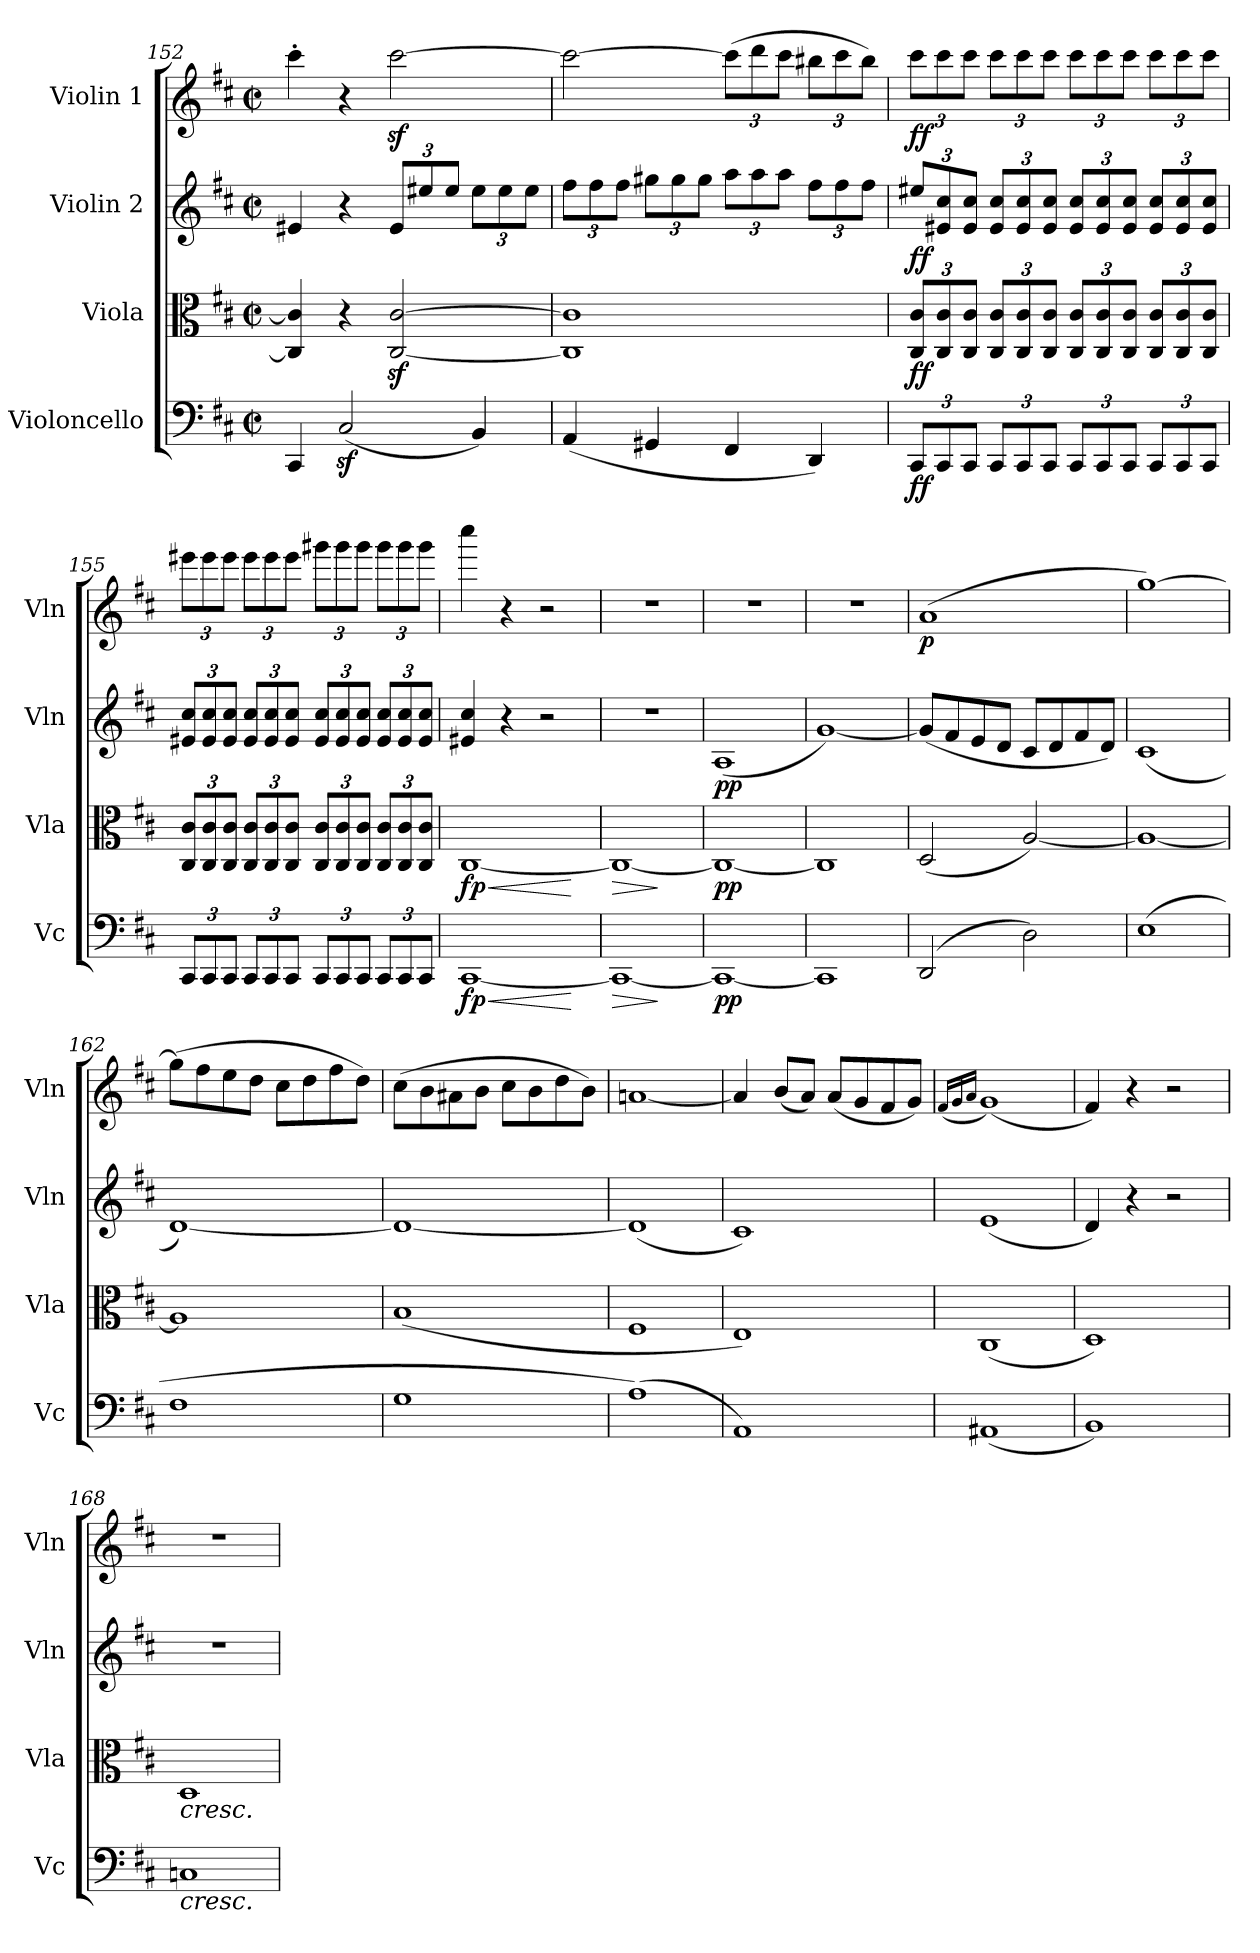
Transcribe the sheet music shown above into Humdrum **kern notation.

**kern	**dynam	**kern	**dynam	**kern	**dynam	**kern	**dynam
*part4	*part4	*part3	*part3	*part2	*part2	*part1	*part1
*staff4	*staff4	*staff3	*staff3	*staff2	*staff2	*staff1	*staff1
*I"Violoncello	*	*I"Viola	*	*I"Violin 2	*	*I"Violin 1	*
*I'Vc	*	*I'Vla	*	*I'Vln	*	*I'Vln	*
!!LO:PB:g=z
*clefF4	*	*clefC3	*	*clefG2	*	*clefG2	*
*k[f#c#]	*	*k[f#c#]	*	*k[f#c#]	*	*k[f#c#]	*
*M2/2	*	*M2/2	*	*M2/2	*	*M2/2	*
*met(c|)	*	*met(c|)	*	*met(c|)	*	*met(c|)	*
=152	=152	=152	=152	=152	=152	=152	=152
4CC#/	.	4C#/] 4c#/]	.	4e#X/	.	4ccc#'\	.
(2C#z</	.	4r	.	4r	.	4r	.
*	*	*	*	*Xbrackettup	*	*	*
.	.	[2C#/z< [2c#/z<	.	12e#/L	.	[2ccc#z<\	.
.	.	.	.	12ee#X/	.	.	.
.	.	.	.	12ee#/J	.	.	.
4BB/)	.	.	.	12ee#\L	.	.	.
.	.	.	.	12ee#\	.	.	.
.	.	.	.	12ee#\J	.	.	.
=153	=153	=153	=153	=153	=153	=153	=153
(4AA/	.	1C#] 1c#]	.	12ff#\L	.	2ccc#\_	.
.	.	.	.	12ff#\	.	.	.
.	.	.	.	12ff#\J	.	.	.
4GG#X/	.	.	.	12gg#X\L	.	.	.
.	.	.	.	12gg#\	.	.	.
.	.	.	.	12gg#\J	.	.	.
4FF#/	.	.	.	12aa\L	.	(12ccc#\L]	.
.	.	.	.	12aa\	.	12ddd\	.
.	.	.	.	12aa\J	.	12ccc#\J	.
*	*	*	*	*	*	*Xbrackettup	*
4DD/)	.	.	.	12ff#\L	.	12bb#X\L	.
.	.	.	.	12ff#\	.	12ccc#\	.
.	.	.	.	12ff#\J	.	12bb#\J)	.
=154	=154	=154	=154	=154	=154	=154	=154
*Xbrackettup	*	*Xbrackettup	*	*	*	*	*
!	!LO:DY:b	!	!LO:DY:b	!	!LO:DY:b	!	!LO:DY:b
12CC#/L	ff	12C#/ 12c#/L	ff	12ee#X/L	ff	12ccc#\L	ff
12CC#/	.	12C#/ 12c#/	.	12e#X/ 12cc#/	.	12ccc#\	.
12CC#/J	.	12C#/ 12c#/J	.	12e#/ 12cc#/J	.	12ccc#\J	.
12CC#/L	.	12C#/ 12c#/L	.	12e#/ 12cc#/L	.	12ccc#\L	.
12CC#/	.	12C#/ 12c#/	.	12e#/ 12cc#/	.	12ccc#\	.
12CC#/J	.	12C#/ 12c#/J	.	12e#/ 12cc#/J	.	12ccc#\J	.
12CC#/L	.	12C#/ 12c#/L	.	12e#/ 12cc#/L	.	12ccc#\L	.
12CC#/	.	12C#/ 12c#/	.	12e#/ 12cc#/	.	12ccc#\	.
12CC#/J	.	12C#/ 12c#/J	.	12e#/ 12cc#/J	.	12ccc#\J	.
12CC#/L	.	12C#/ 12c#/L	.	12e#/ 12cc#/L	.	12ccc#\L	.
12CC#/	.	12C#/ 12c#/	.	12e#/ 12cc#/	.	12ccc#\	.
12CC#/J	.	12C#/ 12c#/J	.	12e#/ 12cc#/J	.	12ccc#\J	.
=155	=155	=155	=155	=155	=155	=155	=155
12CC#/L	.	12C#/ 12c#/L	.	12e#X/ 12cc#/L	.	12eee#X\L	.
12CC#/	.	12C#/ 12c#/	.	12e#/ 12cc#/	.	12eee#\	.
12CC#/J	.	12C#/ 12c#/J	.	12e#/ 12cc#/J	.	12eee#\J	.
12CC#/L	.	12C#/ 12c#/L	.	12e#/ 12cc#/L	.	12eee#\L	.
12CC#/	.	12C#/ 12c#/	.	12e#/ 12cc#/	.	12eee#\	.
12CC#/J	.	12C#/ 12c#/J	.	12e#/ 12cc#/J	.	12eee#\J	.
12CC#/L	.	12C#/ 12c#/L	.	12e#/ 12cc#/L	.	12ggg#X\L	.
12CC#/	.	12C#/ 12c#/	.	12e#/ 12cc#/	.	12ggg#\	.
12CC#/J	.	12C#/ 12c#/J	.	12e#/ 12cc#/J	.	12ggg#\J	.
12CC#/L	.	12C#/ 12c#/L	.	12e#/ 12cc#/L	.	12ggg#\L	.
12CC#/	.	12C#/ 12c#/	.	12e#/ 12cc#/	.	12ggg#\	.
12CC#/J	.	12C#/ 12c#/J	.	12e#/ 12cc#/J	.	12ggg#\J	.
!!LO:LB:g=z
=156	=156	=156	=156	=156	=156	=156	=156
!	!LO:HP:b	!	!LO:HP:b	!	!	!	!
!	!LO:DY:n=1:b	!	!LO:DY:n=1:b	!	!	!	!
[1CC#	< fp	[1C#	< fp	4e#X/ 4cc#/	.	4cccc#\	.
.	.	.	.	4r	.	4r	.
.	.	.	.	2r	.	2r	.
.	[	.	[	.	.	.	.
=157	=157	=157	=157	=157	=157	=157	=157
!	!LO:HP:b	!	!LO:HP:b	!	!	!	!
1CC#_	>	1C#_	>	1r	.	1r	.
.	]	.	]	.	.	.	.
=158	=158	=158	=158	=158	=158	=158	=158
!	!LO:DY:b	!	!LO:DY:b	!	!LO:DY:b	!	!
1CC#_	pp	1C#_	pp	(1A	pp	1r	.
=159	=159	=159	=159	=159	=159	=159	=159
1CC#]	.	1C#]	.	[1g)	.	1r	.
=160	=160	=160	=160	=160	=160	=160	=160
!	!	!	!	!	!	!	!LO:DY:b
(2DD/	.	(2D/	.	(8g/L]	.	(1a	p
.	.	.	.	8f#/	.	.	.
.	.	.	.	8e/	.	.	.
.	.	.	.	8d/J	.	.	.
2D\)	.	[2A/)	.	8c#/L	.	.	.
.	.	.	.	8d/	.	.	.
.	.	.	.	8f#/	.	.	.
.	.	.	.	8d/J)	.	.	.
!!LO:LB:g=z
=161	=161	=161	=161	=161	=161	=161	=161
(1E	.	1A_	.	(1c#	.	[1gg)	.
=162	=162	=162	=162	=162	=162	=162	=162
1F#	.	1A]	.	[1d)	.	(8gg\L]	.
.	.	.	.	.	.	8ff#\	.
.	.	.	.	.	.	8ee\	.
.	.	.	.	.	.	8dd\J	.
.	.	.	.	.	.	8cc#\L	.
.	.	.	.	.	.	8dd\	.
.	.	.	.	.	.	8ff#\	.
.	.	.	.	.	.	8dd\J)	.
=163	=163	=163	=163	=163	=163	=163	=163
1G	.	(1B	.	1d_	.	(8cc#\L	.
.	.	.	.	.	.	8b\	.
.	.	.	.	.	.	8a#X\	.
.	.	.	.	.	.	8b\J	.
.	.	.	.	.	.	8cc#\L	.
.	.	.	.	.	.	8b\	.
.	.	.	.	.	.	8dd\	.
.	.	.	.	.	.	8b\J)	.
=164	=164	=164	=164	=164	=164	=164	=164
(1A)	.	1F#	.	(1d]	.	[1an	.
=165	=165	=165	=165	=165	=165	=165	=165
1AA)	.	1E)	.	1c#)	.	4a/]	.
.	.	.	.	.	.	(8b/L	.
.	.	.	.	.	.	8a/J)	.
.	.	.	.	.	.	(8a/L	.
.	.	.	.	.	.	8g/	.
.	.	.	.	.	.	8f#/	.
.	.	.	.	.	.	8g/J)	.
=166	=166	=166	=166	=166	=166	=166	=166
.	.	.	.	.	.	(16qf#/LL	.
.	.	.	.	.	.	16qg/	.
.	.	.	.	.	.	16qa/JJ	.
(1AA#X	.	(1C#	.	(1e	.	(1g)	.
=167	=167	=167	=167	=167	=167	=167	=167
1BB)	.	1D)	.	4d/)	.	4f#/)	.
.	.	.	.	4r	.	4r	.
.	.	.	.	2r	.	2r	.
=168	=168	=168	=168	=168	=168	=168	=168
!	!	!LO:TX:b:i:t=cresc.	!	!	!	!	!
!LO:TX:b:i:t=cresc.	!	!	!	!	!	!	!
1Cn	.	1D	.	1r	.	1r	.
=	=	=	=	=	=	=	=
*-	*-	*-	*-	*-	*-	*-	*-
